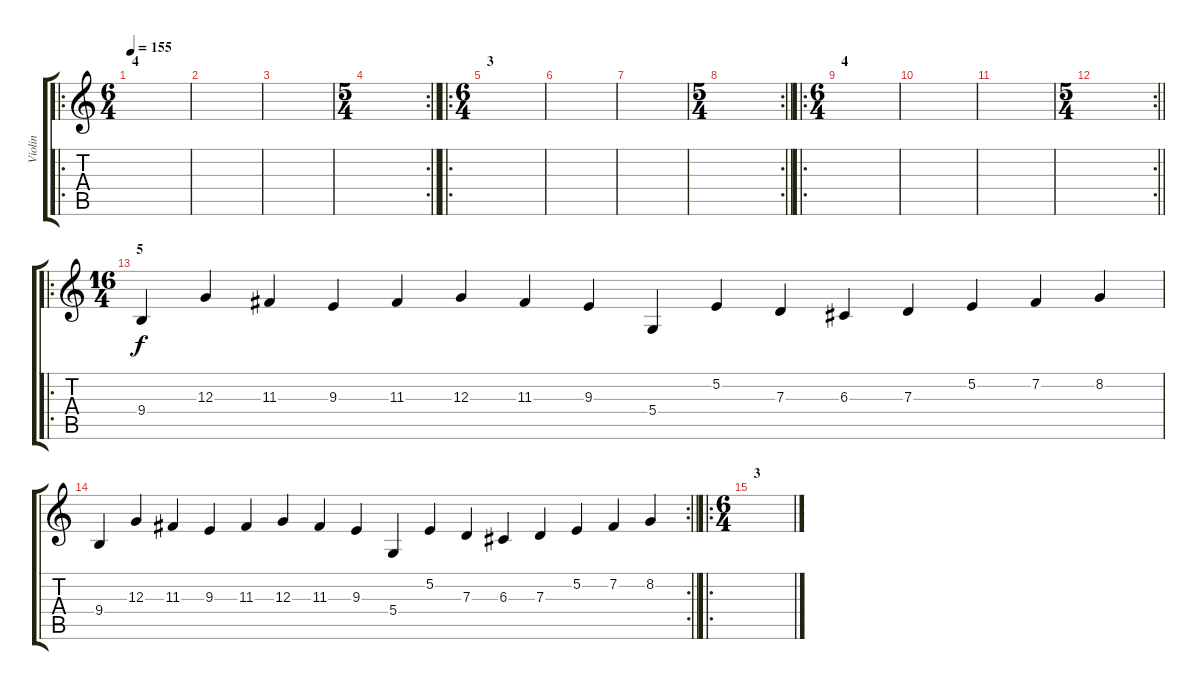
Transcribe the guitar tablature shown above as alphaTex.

\track ("Violin" "Violin") {instrument violin}
\staff {score tabs}
\tuning (E4 B3 G3 D3 A2 E2) {hide}
\ro
\ts (6 4)
\section ("" "4")
\tempo 155
\clef g2
\ks c
|
|
|
\rc 2
\ts (5 4)
\barLineRight lightlight
|
\ro
\ts (6 4)
\section ("" "3")
|
|
|
\rc 2
\ts (5 4)
\barLineRight lightlight
|
\ro
\ts (6 4)
\section ("" "4")
|
|
|
\rc 2
\ts (5 4)
\barLineRight lightlight
|
\ro
\ts (16 4)
\section ("" "5")
9.4.4 12.3.4 11.3.4 9.3.4 11.3.4 12.3.4 11.3.4 9.3.4 5.4.4 5.2.4 7.3.4 6.3.4 7.3.4 5.2.4 7.2.4 8.2.4 |
\rc 2
\barLineRight lightlight
9.4.4 12.3.4 11.3.4 9.3.4 11.3.4 12.3.4 11.3.4 9.3.4 5.4.4 5.2.4 7.3.4 6.3.4 7.3.4 5.2.4 7.2.4 8.2.4 |
\ro
\ts (6 4)
\section ("" "3")
